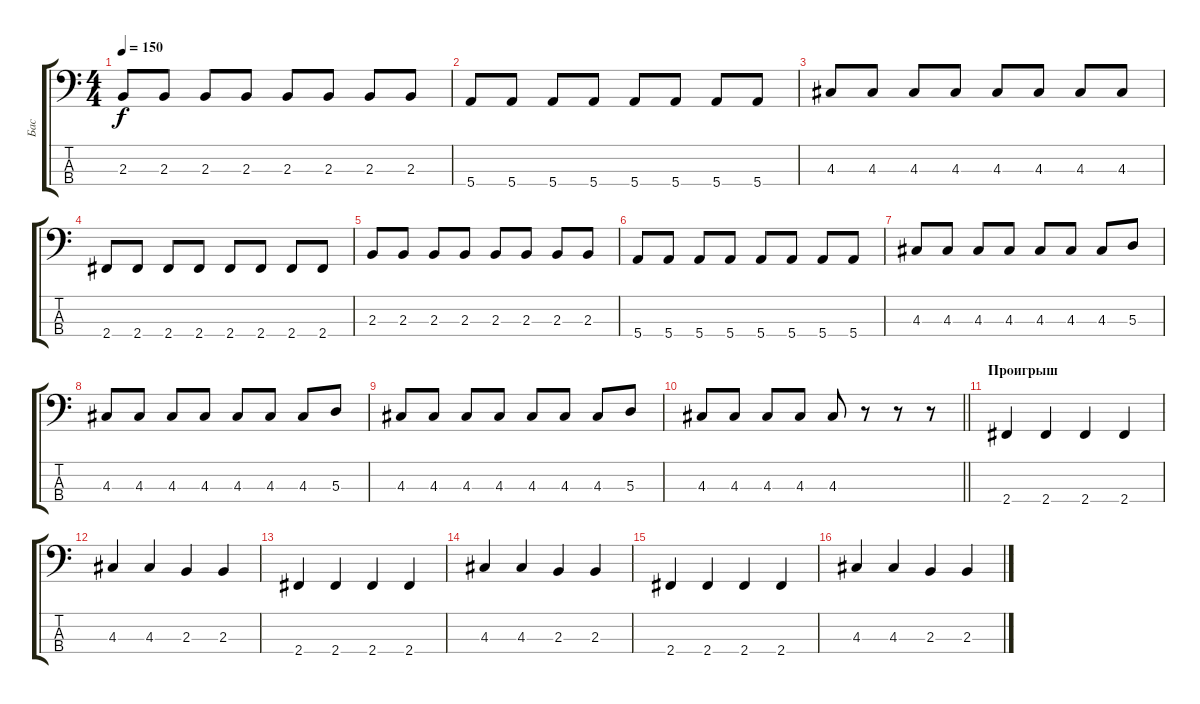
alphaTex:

\track ("Бас" "Бас") {instrument electricbassfinger}
\staff {score tabs}
\tuning (G2 D2 A1 E1) {hide}
\ts (4 4)
\tempo 150
\clef f4
\ks c
2.3.8{dy f} 2.3.8 2.3.8 2.3.8 2.3.8 2.3.8 2.3.8 2.3.8 |
5.4.8 5.4.8 5.4.8 5.4.8 5.4.8 5.4.8 5.4.8 5.4.8 |
4.3.8 4.3.8 4.3.8 4.3.8 4.3.8 4.3.8 4.3.8 4.3.8 |
2.4.8 2.4.8 2.4.8 2.4.8 2.4.8 2.4.8 2.4.8 2.4.8 |
2.3.8 2.3.8 2.3.8 2.3.8 2.3.8 2.3.8 2.3.8 2.3.8 |
5.4.8 5.4.8 5.4.8 5.4.8 5.4.8 5.4.8 5.4.8 5.4.8 |
4.3.8 4.3.8 4.3.8 4.3.8 4.3.8 4.3.8 4.3.8 5.3.8 |
4.3.8 4.3.8 4.3.8 4.3.8 4.3.8 4.3.8 4.3.8 5.3.8 |
4.3.8 4.3.8 4.3.8 4.3.8 4.3.8 4.3.8 4.3.8 5.3.8 |
\barLineRight lightlight
4.3.8 4.3.8 4.3.8 4.3.8 4.3.8 r.8 r.8 r.8 |
\section ("" "Проигрыш")
2.4.4 2.4.4 2.4.4 2.4.4 |
4.3.4 4.3.4 2.3.4 2.3.4 |
2.4.4 2.4.4 2.4.4 2.4.4 |
4.3.4 4.3.4 2.3.4 2.3.4 |
2.4.4 2.4.4 2.4.4 2.4.4 |
4.3.4 4.3.4 2.3.4 2.3.4
